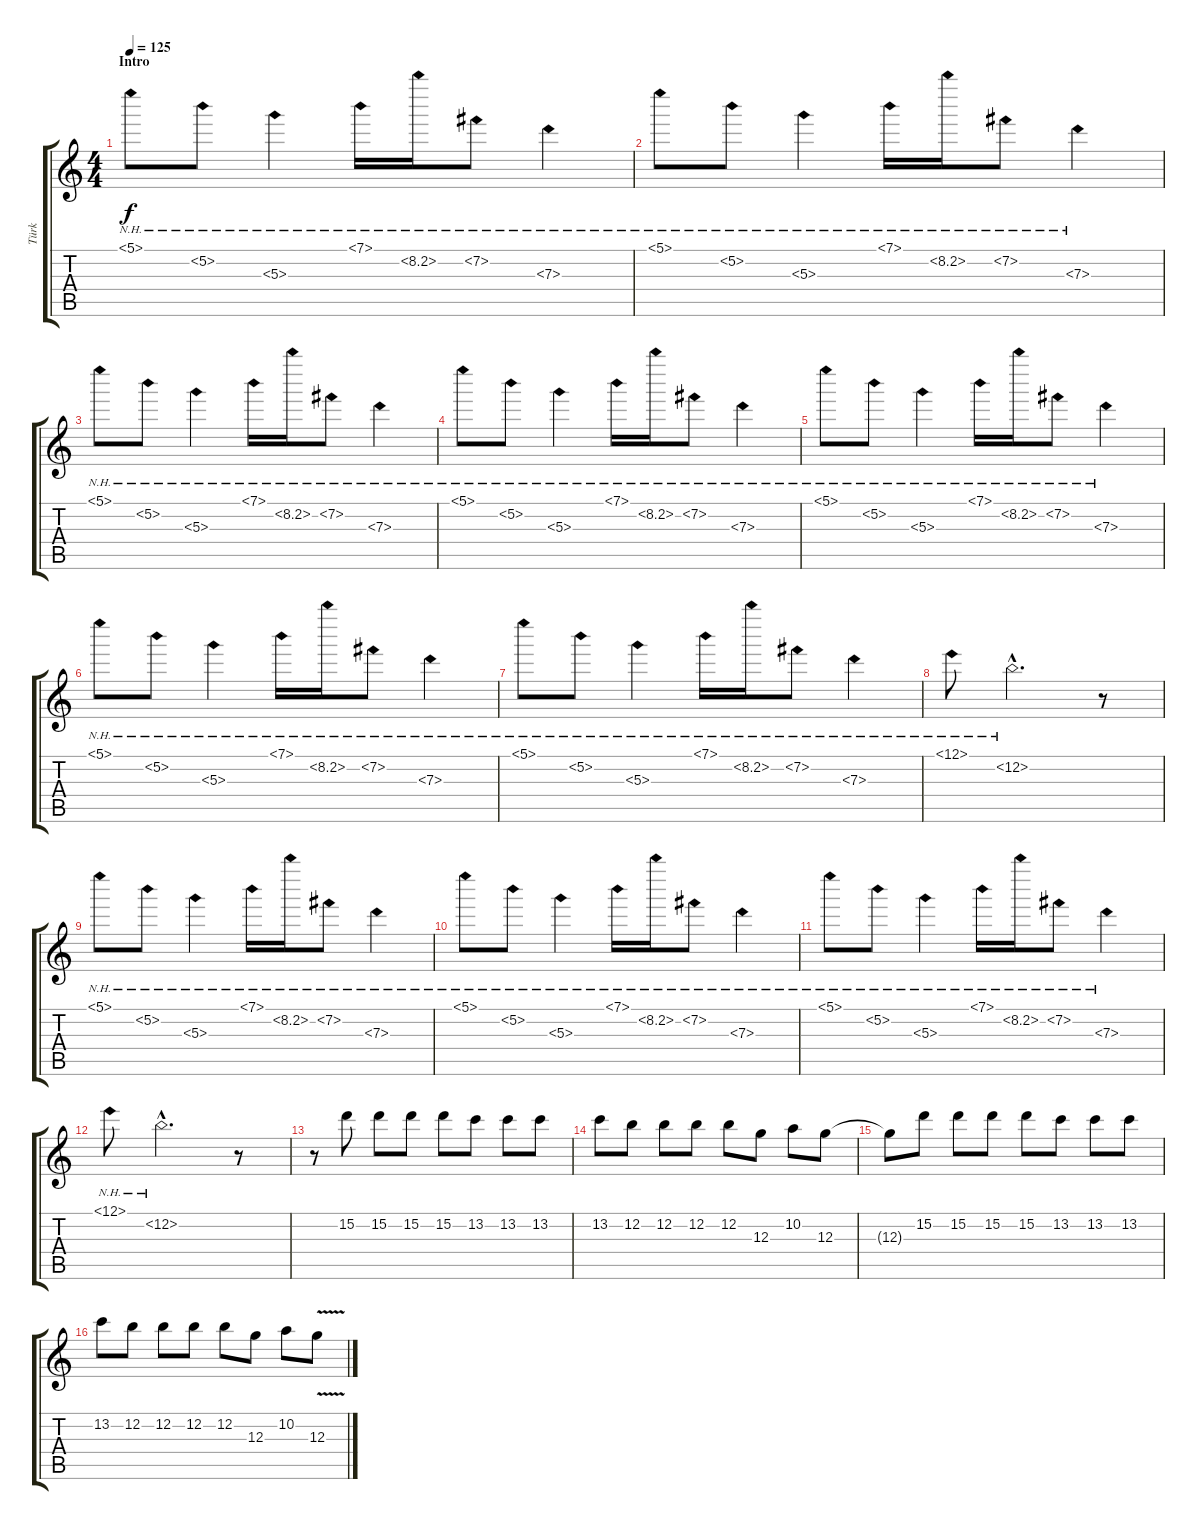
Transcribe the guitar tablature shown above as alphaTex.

\track ("Türk" "Türk") {instrument distortionguitar}
\staff {score tabs}
\tuning (E4 B3 G3 D3 A2 E2) {hide}
\ts (4 4)
\section ("" "Intro")
\tempo 125
\clef g2
\ks c
5.1{nh}.8{dy f instrument distortionguitar} 5.2{nh}.8 5.3{nh}.4 7.1{nh}.16 8.2{nh}.16 7.2{nh}.8 7.3{nh}.4 |
5.1{nh}.8 5.2{nh}.8 5.3{nh}.4 7.1{nh}.16 8.2{nh}.16 7.2{nh}.8 7.3{nh}.4 |
5.1{nh}.8 5.2{nh}.8 5.3{nh}.4 7.1{nh}.16 8.2{nh}.16 7.2{nh}.8 7.3{nh}.4 |
5.1{nh}.8 5.2{nh}.8 5.3{nh}.4 7.1{nh}.16 8.2{nh}.16 7.2{nh}.8 7.3{nh}.4 |
5.1{nh}.8 5.2{nh}.8 5.3{nh}.4 7.1{nh}.16 8.2{nh}.16 7.2{nh}.8 7.3{nh}.4 |
5.1{nh}.8 5.2{nh}.8 5.3{nh}.4 7.1{nh}.16 8.2{nh}.16 7.2{nh}.8 7.3{nh}.4 |
5.1{nh}.8 5.2{nh}.8 5.3{nh}.4 7.1{nh}.16 8.2{nh}.16 7.2{nh}.8 7.3{nh}.4 |
12.1{nh}.8 12.2{nh hac}.2{d} r.8 |
5.1{nh}.8 5.2{nh}.8 5.3{nh}.4 7.1{nh}.16 8.2{nh}.16 7.2{nh}.8 7.3{nh}.4 |
5.1{nh}.8 5.2{nh}.8 5.3{nh}.4 7.1{nh}.16 8.2{nh}.16 7.2{nh}.8 7.3{nh}.4 |
5.1{nh}.8 5.2{nh}.8 5.3{nh}.4 7.1{nh}.16 8.2{nh}.16 7.2{nh}.8 7.3{nh}.4 |
12.1{nh}.8 12.2{nh hac}.2{d} r.8 |
r.8 15.2.8 15.2.8 15.2.8 15.2.8 13.2.8 13.2.8 13.2.8 |
13.2.8 12.2.8 12.2.8 12.2.8 12.2.8 12.3.8 10.2.8 12.3.8 |
12.3{t}.8 15.2.8 15.2.8 15.2.8 15.2.8 13.2.8 13.2.8 13.2.8 |
13.2.8 12.2.8 12.2.8 12.2.8 12.2.8 12.3.8 10.2.8 12.3{v}.8
